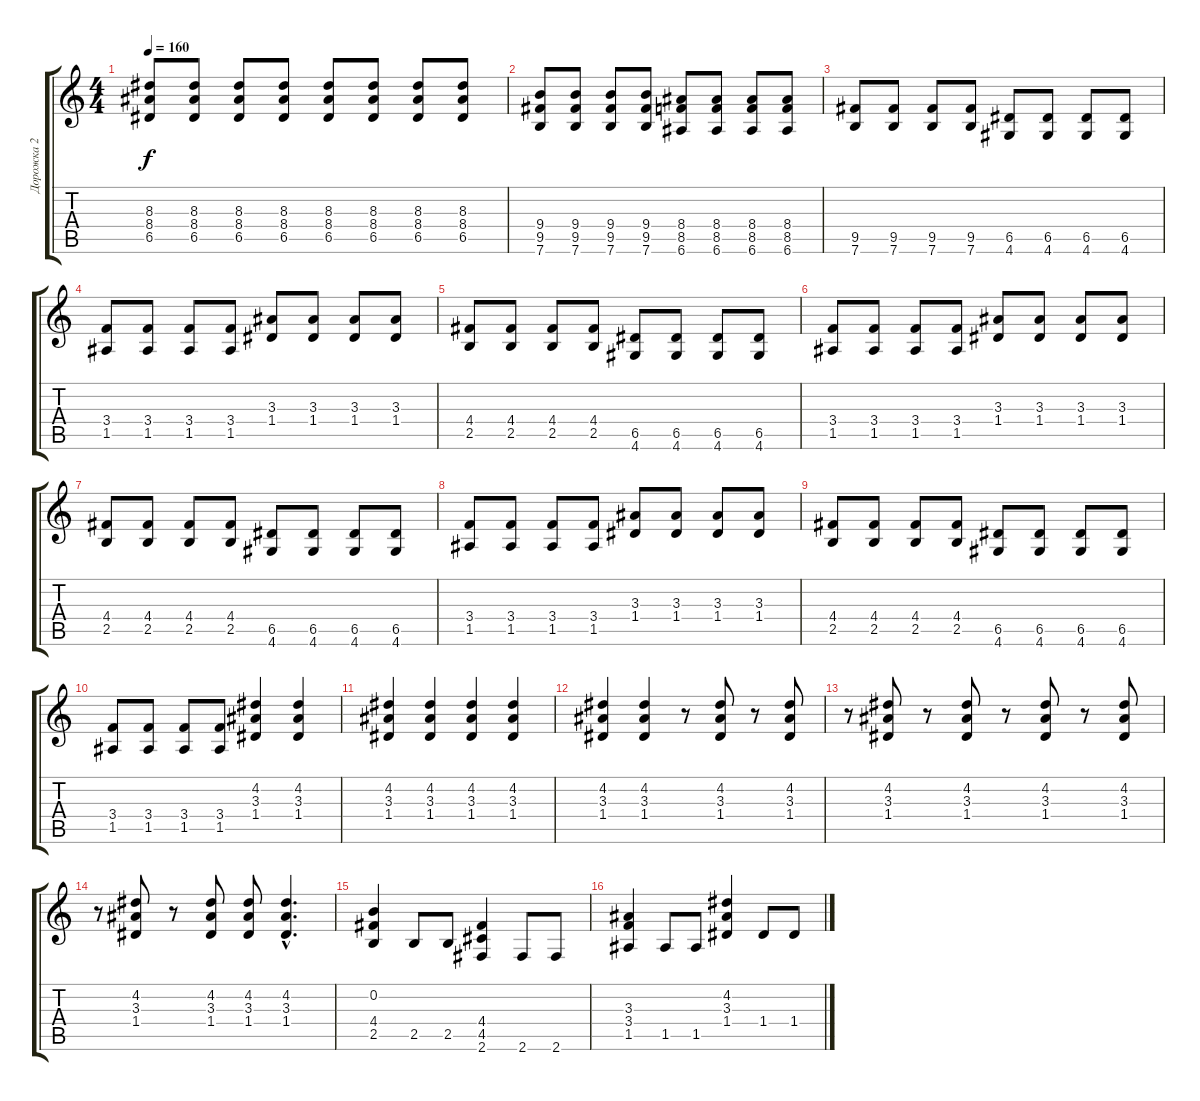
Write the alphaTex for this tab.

\track ("Дорожка 2" "Дорожка 2") {instrument electricguitarclean}
\staff {score tabs}
\tuning (E4 B3 G3 D3 A2 E2) {hide}
\ts (4 4)
\tempo 160
\clef g2
\ks c
(8.3 8.4 6.5).8{dy f} (8.3 8.4 6.5).8 (8.3 8.4 6.5).8 (8.3 8.4 6.5).8 (8.3 8.4 6.5).8 (8.3 8.4 6.5).8 (8.3 8.4 6.5).8 (8.3 8.4 6.5).8 |
(9.4 9.5 7.6).8 (9.4 9.5 7.6).8 (9.4 9.5 7.6).8 (9.4 9.5 7.6).8 (8.4 8.5 6.6).8 (8.4 8.5 6.6).8 (8.4 8.5 6.6).8 (8.4 8.5 6.6).8 |
(9.5 7.6).8{volume 14 instrument distortionguitar} (9.5 7.6).8 (9.5 7.6).8 (9.5 7.6).8 (6.5 4.6).8 (6.5 4.6).8 (6.5 4.6).8 (6.5 4.6).8 |
(3.4 1.5).8 (3.4 1.5).8 (3.4 1.5).8 (3.4 1.5).8 (3.3 1.4).8 (3.3 1.4).8 (3.3 1.4).8 (3.3 1.4).8 |
(4.4 2.5).8 (4.4 2.5).8 (4.4 2.5).8 (4.4 2.5).8 (6.5 4.6).8 (6.5 4.6).8 (6.5 4.6).8 (6.5 4.6).8 |
(3.4 1.5).8 (3.4 1.5).8 (3.4 1.5).8 (3.4 1.5).8 (3.3 1.4).8 (3.3 1.4).8 (3.3 1.4).8 (3.3 1.4).8 |
(4.4 2.5).8 (4.4 2.5).8 (4.4 2.5).8 (4.4 2.5).8 (6.5 4.6).8 (6.5 4.6).8 (6.5 4.6).8 (6.5 4.6).8 |
(3.4 1.5).8 (3.4 1.5).8 (3.4 1.5).8 (3.4 1.5).8 (3.3 1.4).8 (3.3 1.4).8 (3.3 1.4).8 (3.3 1.4).8 |
(4.4 2.5).8 (4.4 2.5).8 (4.4 2.5).8 (4.4 2.5).8 (6.5 4.6).8 (6.5 4.6).8 (6.5 4.6).8 (6.5 4.6).8 |
(3.4 1.5).8 (3.4 1.5).8 (3.4 1.5).8 (3.4 1.5).8 (4.2 3.3 1.4).4 (4.2 3.3 1.4).4 |
(4.2 3.3 1.4).4 (4.2 3.3 1.4).4 (4.2 3.3 1.4).4 (4.2 3.3 1.4).4 |
(4.2 3.3 1.4).4 (4.2 3.3 1.4).4 r.8 (4.2 3.3 1.4).8 r.8 (4.2 3.3 1.4).8 |
r.8 (4.2 3.3 1.4).8 r.8 (4.2 3.3 1.4).8 r.8 (4.2 3.3 1.4).8 r.8 (4.2 3.3 1.4).8 |
r.8 (4.2 3.3 1.4).8 r.8 (4.2 3.3 1.4).8 (4.2 3.3 1.4).8 (4.2{hac} 3.3{hac} 1.4{hac}).4{d} |
(0.2 4.4 2.5).4 2.5.8 2.5.8 (4.4 4.5 2.6).4 2.6.8 2.6.8 |
(3.3 3.4 1.5).4 1.5.8 1.5.8 (4.2 3.3 1.4).4 1.4.8 1.4.8
